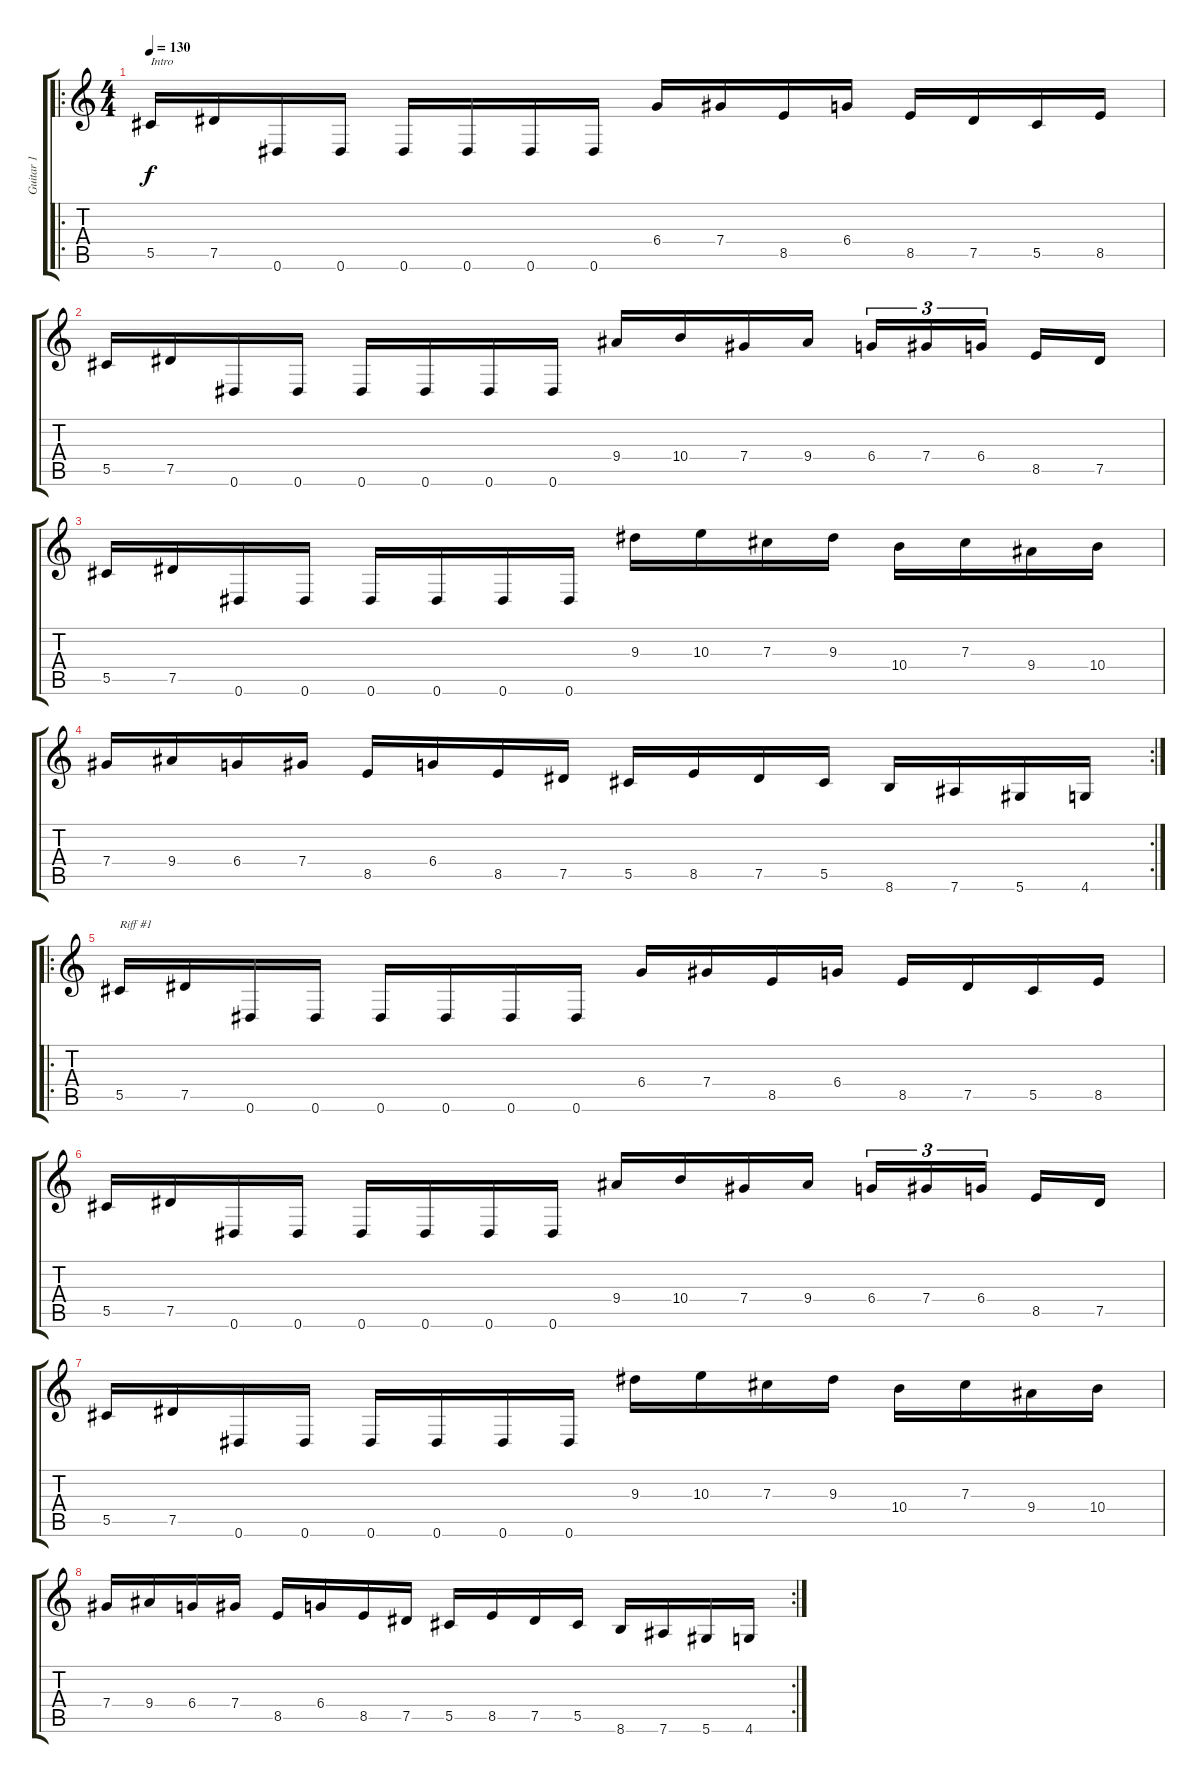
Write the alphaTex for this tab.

\track ("Guitar 1" "Guitar 1") {instrument overdrivenguitar}
\staff {score tabs}
\tuning (Eb4 Bb3 Gb3 Db3 Ab2 Eb2) {hide}
\ro
\ts (4 4)
\tempo 130
\clef g2
\ks c
5.5.16{txt "Intro" dy f instrument overdrivenguitar} 7.5.16 0.6.16 0.6.16 0.6.16 0.6.16 0.6.16 0.6.16 6.4.16 7.4.16 8.5.16 6.4.16 8.5.16 7.5.16 5.5.16 8.5.16 |
5.5.16 7.5.16 0.6.16 0.6.16 0.6.16 0.6.16 0.6.16 0.6.16 9.4.16 10.4.16 7.4.16 9.4.16 6.4.16{tu (3 2)} 7.4.16{tu (3 2)} 6.4.16{tu (3 2) beam splitsecondary} 8.5.16 7.5.16 |
5.5.16 7.5.16 0.6.16 0.6.16 0.6.16 0.6.16 0.6.16 0.6.16 9.3.16 10.3.16 7.3.16 9.3.16 10.4.16 7.3.16 9.4.16 10.4.16 |
\rc 2
7.4.16 9.4.16 6.4.16 7.4.16 8.5.16 6.4.16 8.5.16 7.5.16 5.5.16 8.5.16 7.5.16 5.5.16 8.6.16 7.6.16 5.6.16 4.6.16 |
\ro
5.5.16{txt "Riff #1"} 7.5.16 0.6.16 0.6.16 0.6.16 0.6.16 0.6.16 0.6.16 6.4.16 7.4.16 8.5.16 6.4.16 8.5.16 7.5.16 5.5.16 8.5.16 |
5.5.16 7.5.16 0.6.16 0.6.16 0.6.16 0.6.16 0.6.16 0.6.16 9.4.16 10.4.16 7.4.16 9.4.16 6.4.16{tu (3 2)} 7.4.16{tu (3 2)} 6.4.16{tu (3 2) beam splitsecondary} 8.5.16 7.5.16 |
5.5.16 7.5.16 0.6.16 0.6.16 0.6.16 0.6.16 0.6.16 0.6.16 9.3.16 10.3.16 7.3.16 9.3.16 10.4.16 7.3.16 9.4.16 10.4.16 |
\rc 2
7.4.16 9.4.16 6.4.16 7.4.16 8.5.16 6.4.16 8.5.16 7.5.16 5.5.16 8.5.16 7.5.16 5.5.16 8.6.16 7.6.16 5.6.16 4.6.16
